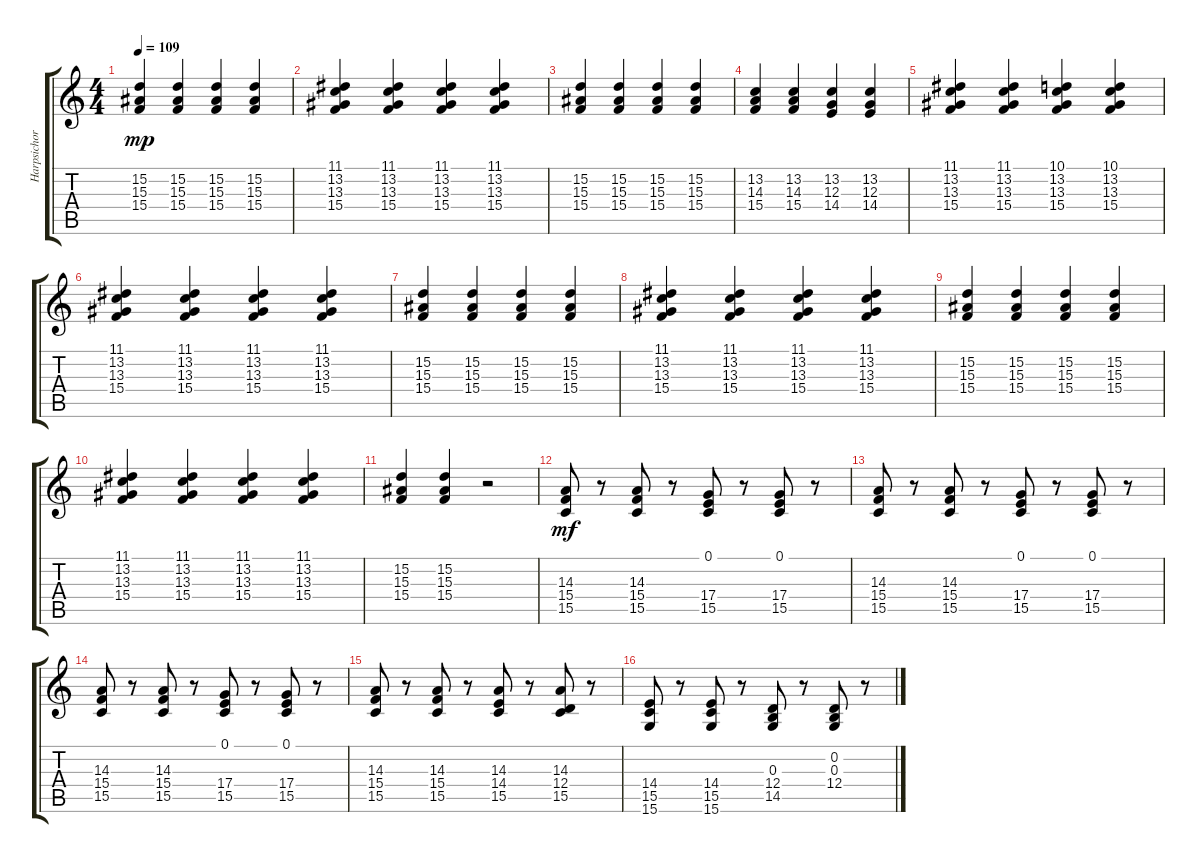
\track ("Harpsichord     " "Harpsichor") {instrument clavinet}
\staff {score tabs}
\tuning (E4 B3 G3 D3 A2 E2) {hide}
\ts (4 4)
\tempo 109
\clef g2
\ks c
(15.2 15.3 15.4).4{dy mp} (15.2 15.3 15.4).4 (15.2 15.3 15.4).4 (15.2 15.3 15.4).4 |
(11.1 13.2 13.3 15.4).4 (11.1 13.2 13.3 15.4).4 (11.1 13.2 13.3 15.4).4 (11.1 13.2 13.3 15.4).4 |
(15.2 15.3 15.4).4 (15.2 15.3 15.4).4 (15.2 15.3 15.4).4 (15.2 15.3 15.4).4 |
(13.2 14.3 15.4).4 (13.2 14.3 15.4).4 (13.2 12.3 14.4).4{volume 16} (13.2 12.3 14.4).4 |
(11.1 13.2 13.3 15.4).4 (11.1 13.2 13.3 15.4).4 (10.1 13.2 13.3 15.4).4 (10.1 13.2 13.3 15.4).4 |
(11.1 13.2 13.3 15.4).4 (11.1 13.2 13.3 15.4).4 (11.1 13.2 13.3 15.4).4 (11.1 13.2 13.3 15.4).4 |
(15.2 15.3 15.4).4 (15.2 15.3 15.4).4 (15.2 15.3 15.4).4 (15.2 15.3 15.4).4 |
(11.1 13.2 13.3 15.4).4 (11.1 13.2 13.3 15.4).4 (11.1 13.2 13.3 15.4).4 (11.1 13.2 13.3 15.4).4 |
(15.2 15.3 15.4).4 (15.2 15.3 15.4).4 (15.2 15.3 15.4).4 (15.2 15.3 15.4).4 |
(11.1 13.2 13.3 15.4).4 (11.1 13.2 13.3 15.4).4 (11.1 13.2 13.3 15.4).4 (11.1 13.2 13.3 15.4).4 |
(15.2 15.3 15.4).4 (15.2 15.3 15.4).4 r.2 |
(14.3 15.4 15.5).8{dy mf volume 14} r.8 (14.3 15.4 15.5).8 r.8 (0.1 17.4 15.5).8 r.8 (0.1 17.4 15.5).8 r.8 |
(14.3 15.4 15.5).8 r.8 (14.3 15.4 15.5).8 r.8 (0.1 17.4 15.5).8 r.8 (0.1 17.4 15.5).8 r.8 |
(14.3 15.4 15.5).8 r.8 (14.3 15.4 15.5).8 r.8 (0.1 17.4 15.5).8 r.8 (0.1 17.4 15.5).8 r.8 |
(14.3 15.4 15.5).8 r.8 (14.3 15.4 15.5).8 r.8 (14.3 14.4 15.5).8 r.8 (14.3 12.4 15.5).8 r.8 |
(14.4 15.5 15.6).8 r.8 (14.4 15.5 15.6).8 r.8 (0.3 12.4 14.5).8 r.8 (0.2 0.3 12.4).8 r.8
